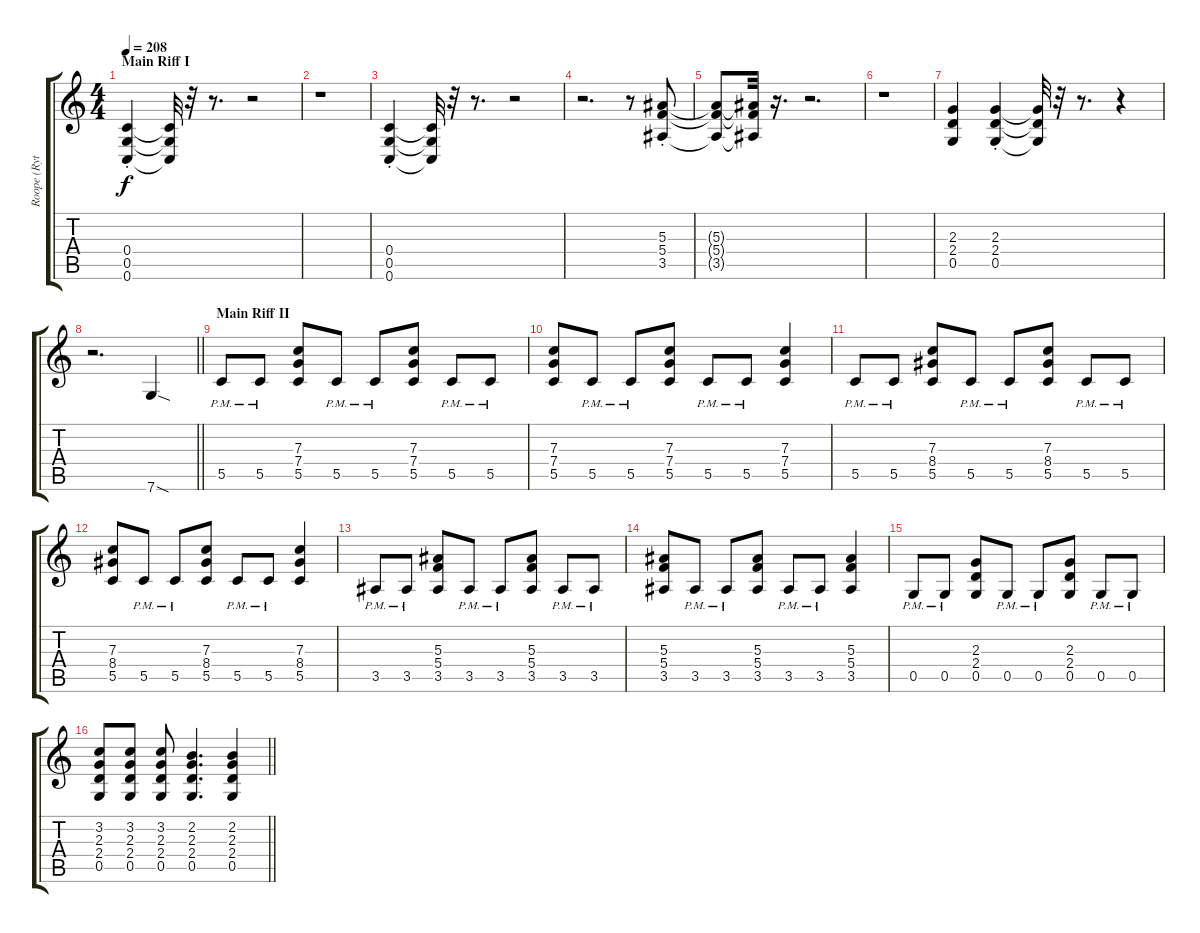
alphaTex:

\track ("Roope (Rythm Guitar)" "Roope (Ryt") {instrument overdrivenguitar}
\staff {score tabs}
\tuning (D4 A3 F3 C3 G2 C2) {hide}
\ts (4 4)
\section ("" "Main Riff I")
\tempo 208
\clef g2
\ks c
(0.4{st} 0.5{st} 0.6{st}).4{dy f} (0.4{t} 0.5{t} 0.6{t}).32 r.32 r.8{d} r.2 |
r.1 |
(0.4{st} 0.5{st} 0.6{st}).4 (0.4{t} 0.5{t} 0.6{t}).32 r.32 r.8{d} r.2 |
r.2{d} r.8 (5.3{st} 5.4{st} 3.5{st}).8 |
(5.3{t} 5.4{t} 3.5{t}).8 (5.3{t} 5.4{t} 3.5{t}).32 r.16{d} r.2{d} |
r.1 |
(2.3 2.4 0.5).4 (2.3{st} 2.4{st} 0.5{st}).4 (2.3{t} 2.4{t} 0.5{t}).32 r.32 r.8{d} r.4 |
\barLineRight lightlight
r.2{d} 7.6{sod}.4 |
\section ("" "Main Riff II")
5.5{pm}.8 5.5{pm}.8 (7.3 7.4 5.5).8 5.5{pm}.8 5.5{pm}.8 (7.3 7.4 5.5).8 5.5{pm}.8 5.5{pm}.8 |
(7.3 7.4 5.5).8 5.5{pm}.8 5.5{pm}.8 (7.3 7.4 5.5).8 5.5{pm}.8 5.5{pm}.8 (7.3 7.4 5.5).4 |
5.5{pm}.8 5.5{pm}.8 (7.3 8.4 5.5).8 5.5{pm}.8 5.5{pm}.8 (7.3 8.4 5.5).8 5.5{pm}.8 5.5{pm}.8 |
(7.3 8.4 5.5).8 5.5{pm}.8 5.5{pm}.8 (7.3 8.4 5.5).8 5.5{pm}.8 5.5{pm}.8 (7.3 8.4 5.5).4 |
3.5{pm}.8 3.5{pm}.8 (5.3 5.4 3.5).8 3.5{pm}.8 3.5{pm}.8 (5.3 5.4 3.5).8 3.5{pm}.8 3.5{pm}.8 |
(5.3 5.4 3.5).8 3.5{pm}.8 3.5{pm}.8 (5.3 5.4 3.5).8 3.5{pm}.8 3.5{pm}.8 (5.3 5.4 3.5).4 |
0.5{pm}.8 0.5{pm}.8 (2.3 2.4 0.5).8 0.5{pm}.8 0.5{pm}.8 (2.3 2.4 0.5).8 0.5{pm}.8 0.5{pm}.8 |
\barLineRight lightlight
(3.2 2.3 2.4 0.5).8 (3.2 2.3 2.4 0.5).8 (3.2 2.3 2.4 0.5).8 (2.2 2.3 2.4 0.5).4{d} (2.2 2.3 2.4 0.5).4
